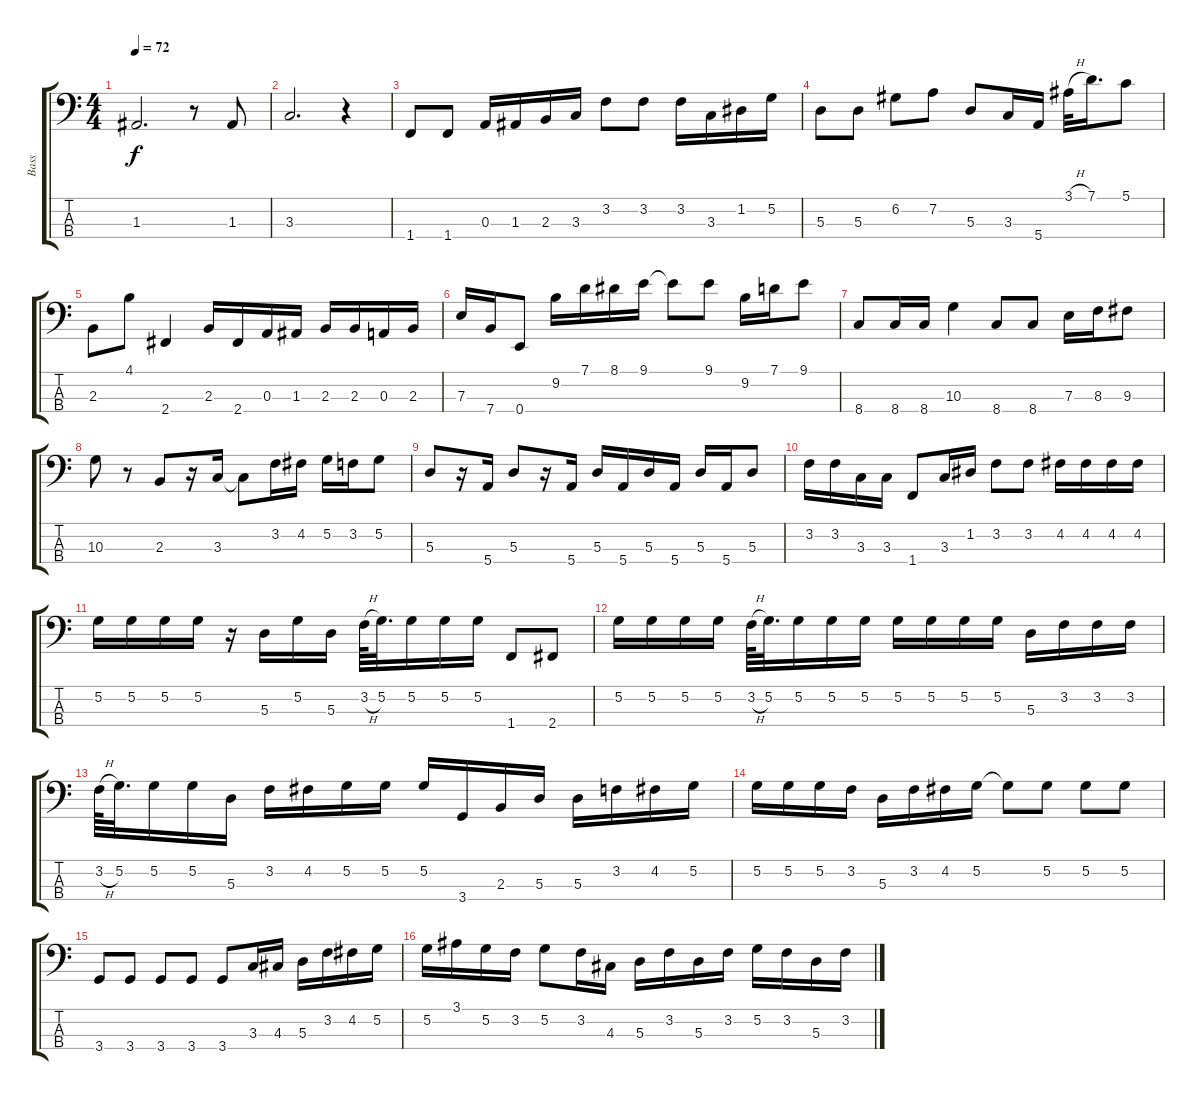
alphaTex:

\track ("Bass" "Bass") {instrument electricbassfinger}
\staff {score tabs}
\tuning (G2 D2 A1 E1) {hide}
\ts (4 4)
\tempo 72
\clef f4
\ks c
1.3.2{d dy f} r.8 1.3.8 |
3.3.2{d} r.4 |
1.4.8 1.4.8 0.3.16 1.3.16 2.3.16 3.3.16 3.2.8 3.2.8 3.2.16 3.3.16 1.2.16 5.2.16 |
5.3.8 5.3.8 6.2.8 7.2.8 5.3.8 3.3.16 5.4.16 3.1{h}.32 7.1.16{d} 5.1.8 |
2.3.8 4.1.8 2.4.4 2.3.16 2.4.16 0.3.16 1.3.16 2.3.16 2.3.16 0.3.16 2.3.16 |
7.3.16 7.4.16 0.4.8 9.2.16 7.1.16 8.1.16 9.1.16 9.1{t}.8 9.1.8 9.2.16 7.1.16 9.1.8 |
8.4.8 8.4.16 8.4.16 10.3.4 8.4.8 8.4.8 7.3.16 8.3.16 9.3.8 |
10.3.8 r.8 2.3.8 r.16 3.3.16 3.3{t}.8 3.2.16 4.2.16 5.2.16 3.2.16 5.2.8 |
5.3.8 r.16 5.4.16 5.3.8 r.16 5.4.16 5.3.16 5.4.16 5.3.16 5.4.16 5.3.16 5.4.16 5.3.8 |
3.2.16 3.2.16 3.3.16 3.3.16 1.4.8 3.3.16 1.2.16 3.2.8 3.2.8 4.2.16 4.2.16 4.2.16 4.2.16 |
5.2.16 5.2.16 5.2.16 5.2.16 r.16 5.3.16 5.2.16 5.3.16 3.2{h}.64 5.2.32{d} 5.2.16 5.2.16 5.2.16 1.4.8 2.4.8 |
5.2.16 5.2.16 5.2.16 5.2.16 3.2{h}.64 5.2.32{d} 5.2.16 5.2.16 5.2.16 5.2.16 5.2.16 5.2.16 5.2.16 5.3.16 3.2.16 3.2.16 3.2.16 |
3.2{h}.64 5.2.32{d} 5.2.16 5.2.16 5.3.16 3.2.16 4.2.16 5.2.16 5.2.16 5.2.16 3.4.16 2.3.16 5.3.16 5.3.16 3.2.16 4.2.16 5.2.16 |
5.2.16 5.2.16 5.2.16 3.2.16 5.3.16 3.2.16 4.2.16 5.2.16 5.2{t}.8 5.2.8 5.2.8 5.2.8 |
3.4.8 3.4.8 3.4.8 3.4.8 3.4.8 3.3.16 4.3.16 5.3.16 3.2.16 4.2.16 5.2.16 |
5.2.16 3.1.16 5.2.16 3.2.16 5.2.8 3.2.16 4.3.16 5.3.16 3.2.16 5.3.16 3.2.16 5.2.16 3.2.16 5.3.16 3.2.16
